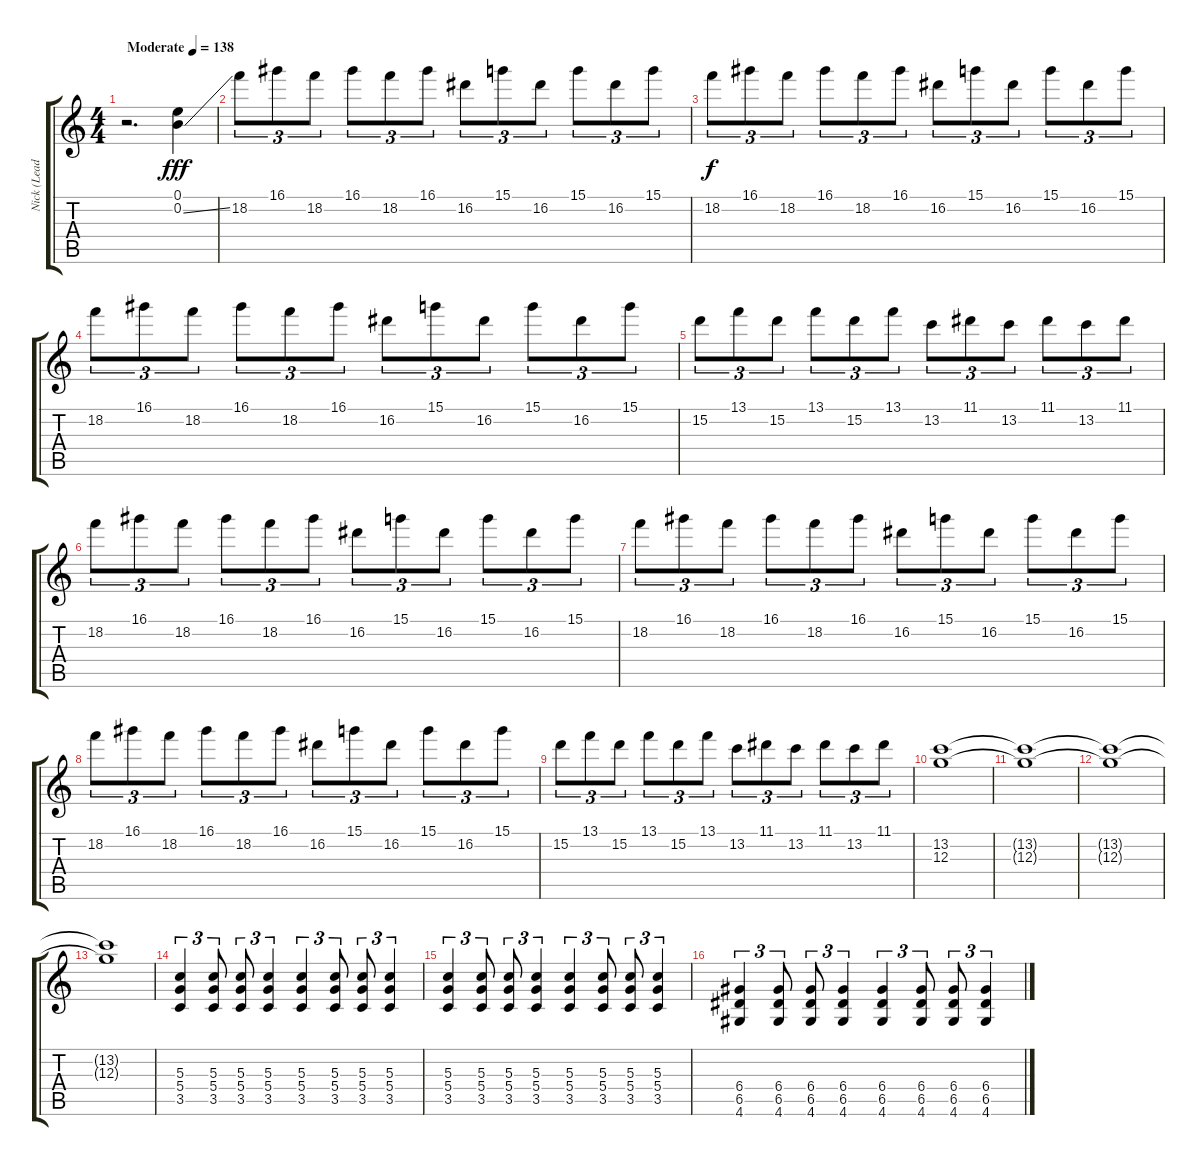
\track ("Nick (Lead)" "Nick (Lead") {instrument overdrivenguitar}
\staff {score tabs}
\tuning (E4 B3 G3 D3 A2 E2) {hide}
\ts (4 4)
\tempo (138 "Moderate")
\clef g2
\ks c
r.2{d dy fff instrument overdrivenguitar} (0.1 0.2{ss}).4 |
18.2.8{tu (3 2)} 16.1.8{tu (3 2)} 18.2.8{tu (3 2)} 16.1.8{tu (3 2)} 18.2.8{tu (3 2)} 16.1.8{tu (3 2)} 16.2.8{tu (3 2)} 15.1.8{tu (3 2)} 16.2.8{tu (3 2)} 15.1.8{tu (3 2)} 16.2.8{tu (3 2)} 15.1.8{tu (3 2)} |
18.2.8{tu (3 2) dy f} 16.1.8{tu (3 2)} 18.2.8{tu (3 2)} 16.1.8{tu (3 2)} 18.2.8{tu (3 2)} 16.1.8{tu (3 2)} 16.2.8{tu (3 2)} 15.1.8{tu (3 2)} 16.2.8{tu (3 2)} 15.1.8{tu (3 2)} 16.2.8{tu (3 2)} 15.1.8{tu (3 2)} |
18.2.8{tu (3 2)} 16.1.8{tu (3 2)} 18.2.8{tu (3 2)} 16.1.8{tu (3 2)} 18.2.8{tu (3 2)} 16.1.8{tu (3 2)} 16.2.8{tu (3 2)} 15.1.8{tu (3 2)} 16.2.8{tu (3 2)} 15.1.8{tu (3 2)} 16.2.8{tu (3 2)} 15.1.8{tu (3 2)} |
15.2.8{tu (3 2)} 13.1.8{tu (3 2)} 15.2.8{tu (3 2)} 13.1.8{tu (3 2)} 15.2.8{tu (3 2)} 13.1.8{tu (3 2)} 13.2.8{tu (3 2)} 11.1.8{tu (3 2)} 13.2.8{tu (3 2)} 11.1.8{tu (3 2)} 13.2.8{tu (3 2)} 11.1.8{tu (3 2)} |
18.2.8{tu (3 2)} 16.1.8{tu (3 2)} 18.2.8{tu (3 2)} 16.1.8{tu (3 2)} 18.2.8{tu (3 2)} 16.1.8{tu (3 2)} 16.2.8{tu (3 2)} 15.1.8{tu (3 2)} 16.2.8{tu (3 2)} 15.1.8{tu (3 2)} 16.2.8{tu (3 2)} 15.1.8{tu (3 2)} |
18.2.8{tu (3 2)} 16.1.8{tu (3 2)} 18.2.8{tu (3 2)} 16.1.8{tu (3 2)} 18.2.8{tu (3 2)} 16.1.8{tu (3 2)} 16.2.8{tu (3 2)} 15.1.8{tu (3 2)} 16.2.8{tu (3 2)} 15.1.8{tu (3 2)} 16.2.8{tu (3 2)} 15.1.8{tu (3 2)} |
18.2.8{tu (3 2)} 16.1.8{tu (3 2)} 18.2.8{tu (3 2)} 16.1.8{tu (3 2)} 18.2.8{tu (3 2)} 16.1.8{tu (3 2)} 16.2.8{tu (3 2)} 15.1.8{tu (3 2)} 16.2.8{tu (3 2)} 15.1.8{tu (3 2)} 16.2.8{tu (3 2)} 15.1.8{tu (3 2)} |
15.2.8{tu (3 2)} 13.1.8{tu (3 2)} 15.2.8{tu (3 2)} 13.1.8{tu (3 2)} 15.2.8{tu (3 2)} 13.1.8{tu (3 2)} 13.2.8{tu (3 2)} 11.1.8{tu (3 2)} 13.2.8{tu (3 2)} 11.1.8{tu (3 2)} 13.2.8{tu (3 2)} 11.1.8{tu (3 2)} |
(13.2 12.3).1 |
(13.2{t} 12.3{t}).1 |
(13.2{t} 12.3{t}).1 |
(13.2{t} 12.3{t}).1 |
(5.3 5.4 3.5).4{tu (3 2)} (5.3 5.4 3.5).8{tu (3 2)} (5.3 5.4 3.5).8{tu (3 2)} (5.3 5.4 3.5).4{tu (3 2)} (5.3 5.4 3.5).4{tu (3 2)} (5.3 5.4 3.5).8{tu (3 2)} (5.3 5.4 3.5).8{tu (3 2)} (5.3 5.4 3.5).4{tu (3 2)} |
(5.3 5.4 3.5).4{tu (3 2)} (5.3 5.4 3.5).8{tu (3 2)} (5.3 5.4 3.5).8{tu (3 2)} (5.3 5.4 3.5).4{tu (3 2)} (5.3 5.4 3.5).4{tu (3 2)} (5.3 5.4 3.5).8{tu (3 2)} (5.3 5.4 3.5).8{tu (3 2)} (5.3 5.4 3.5).4{tu (3 2)} |
(6.4 6.5 4.6).4{tu (3 2)} (6.4 6.5 4.6).8{tu (3 2)} (6.4 6.5 4.6).8{tu (3 2)} (6.4 6.5 4.6).4{tu (3 2)} (6.4 6.5 4.6).4{tu (3 2)} (6.4 6.5 4.6).8{tu (3 2)} (6.4 6.5 4.6).8{tu (3 2)} (6.4 6.5 4.6).4{tu (3 2)}
